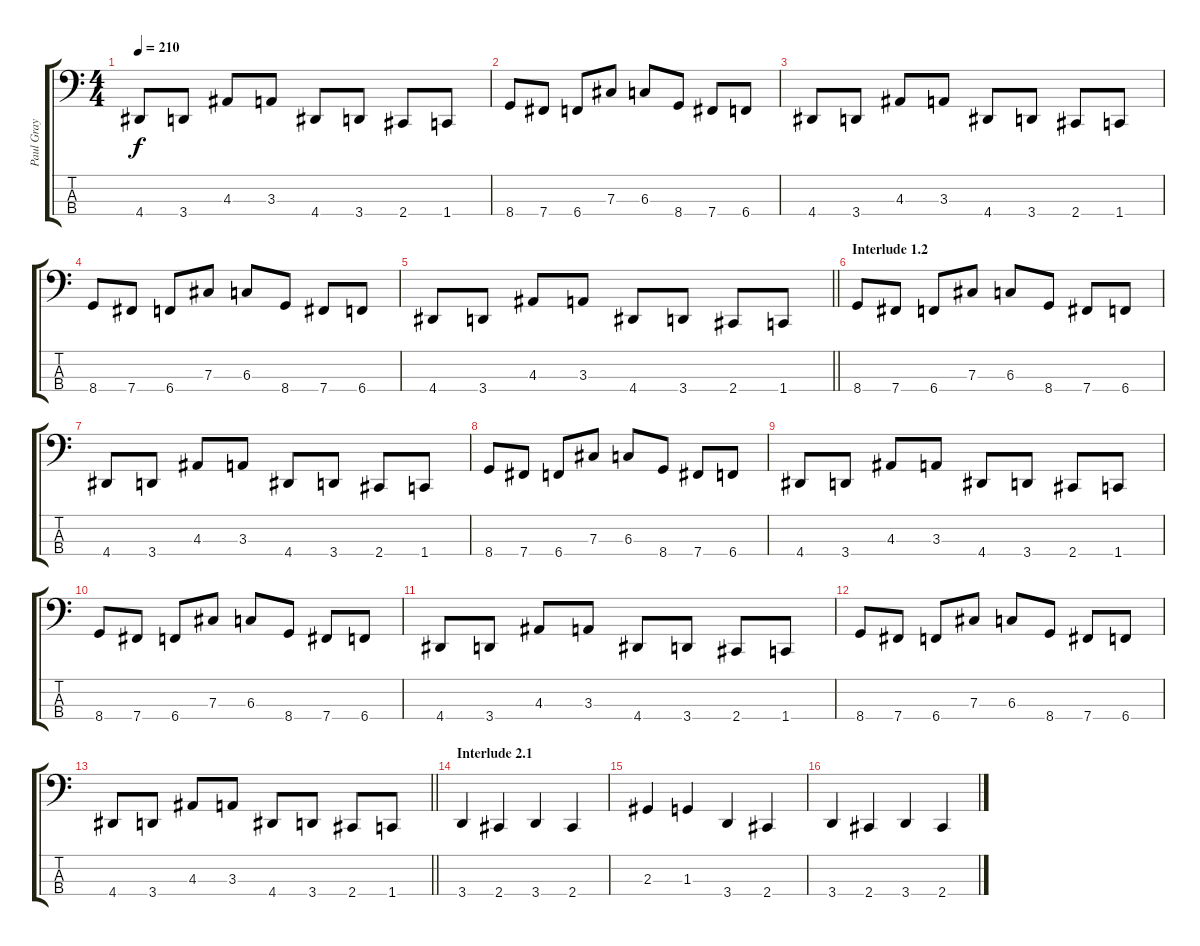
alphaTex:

\track ("Paul Gray" "Paul Gray") {instrument electricbasspick}
\staff {score tabs}
\tuning (E2 B1 Gb1 B0) {hide}
\ts (4 4)
\tempo 210
\clef f4
\ks c
4.4.8{dy f} 3.4.8 4.3.8 3.3.8 4.4.8 3.4.8 2.4.8 1.4.8 |
8.4.8 7.4.8 6.4.8 7.3.8 6.3.8 8.4.8 7.4.8 6.4.8 |
4.4.8 3.4.8 4.3.8 3.3.8 4.4.8 3.4.8 2.4.8 1.4.8 |
8.4.8 7.4.8 6.4.8 7.3.8 6.3.8 8.4.8 7.4.8 6.4.8 |
\barLineRight lightlight
4.4.8 3.4.8 4.3.8 3.3.8 4.4.8 3.4.8 2.4.8 1.4.8 |
\section ("" "Interlude 1.2")
8.4.8 7.4.8 6.4.8 7.3.8 6.3.8 8.4.8 7.4.8 6.4.8 |
4.4.8 3.4.8 4.3.8 3.3.8 4.4.8 3.4.8 2.4.8 1.4.8 |
8.4.8 7.4.8 6.4.8 7.3.8 6.3.8 8.4.8 7.4.8 6.4.8 |
4.4.8 3.4.8 4.3.8 3.3.8 4.4.8 3.4.8 2.4.8 1.4.8 |
8.4.8 7.4.8 6.4.8 7.3.8 6.3.8 8.4.8 7.4.8 6.4.8 |
4.4.8 3.4.8 4.3.8 3.3.8 4.4.8 3.4.8 2.4.8 1.4.8 |
8.4.8 7.4.8 6.4.8 7.3.8 6.3.8 8.4.8 7.4.8 6.4.8 |
\barLineRight lightlight
4.4.8 3.4.8 4.3.8 3.3.8 4.4.8 3.4.8 2.4.8 1.4.8 |
\section ("" "Interlude 2.1")
3.4.4 2.4.4 3.4.4 2.4.4 |
2.3.4 1.3.4 3.4.4 2.4.4 |
3.4.4 2.4.4 3.4.4 2.4.4
